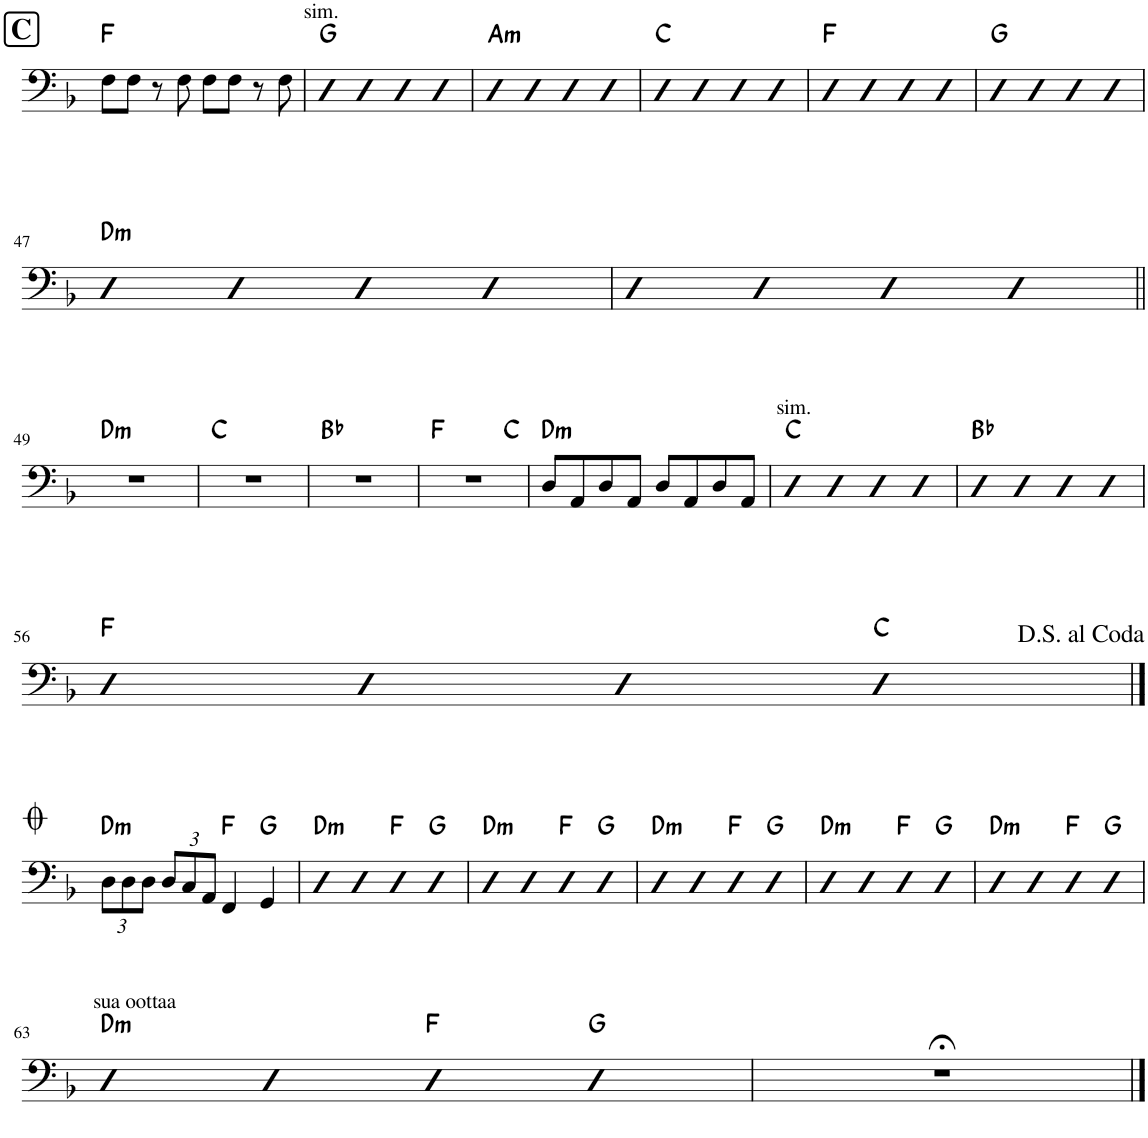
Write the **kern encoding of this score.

**kern	**harte
*part1	*part1
*staff1	*
*I"Akustinen basso	*
*I'Basso	*
!!LO:PB:g=z
*clefF4	*
*Trd7c12	*
*k[b-]	*
!!LO:REH:place=s1:a:B:cj:fs=14:t=C
=41	=41
8F\L	F:maj
8F\J	.
8r	.
8F\	.
8F\L	.
8F\J	.
8r	.
8F\	.
=42	=42
!LO:TX:a:t=sim.	!
4D	G:maj
4D	.
4D	.
4D	.
=43	=43
!	!LO:H:kt=m
4D	A:min
4D	.
4D	.
4D	.
=44	=44
4D	C:maj
4D	.
4D	.
4D	.
=45	=45
4D	F:maj
4D	.
4D	.
4D	.
=46	=46
4D	G:maj
4D	.
4D	.
4D	.
!!LO:LB:g=z
=47	=47
!	!LO:H:kt=m
4D	D:min
4D	.
4D	.
4D	.
=48	=48
4D	.
4D	.
4D	.
4D	.
!!LO:LB:g=z
=49||	=49||
!	!LO:H:kt=m
1r	D:min
=50	=50
1r	C:maj
=51	=51
1r	Bb:maj
=52	=52
*^	*
1r	2.ryy	F:maj
.	4ryy	C:maj
=53	=53	=53
!	!	!LO:H:kt=m
*v	*v	*
8D/L	D:min
8AA/	.
8D/	.
8AA/J	.
8D/L	.
8AA/	.
8D/	.
8AA/J	.
=54	=54
!LO:TX:a:t=sim.	!
4D	C:maj
4D	.
4D	.
4D	.
=55	=55
4D	Bb:maj
4D	.
4D	.
4D	.
!!LO:LB:g=z
=56	=56
4D	F:maj
4D	.
4D	.
4D	C:maj
!!LO:LB:g=z
==57	==57
*Xbrackettup	*
!	!LO:H:kt=m
12D\L	D:min
12D\	.
12D\J	.
12D/L	.
12C/	.
12AA/J	.
4FF/	F:maj
4GG/	G:maj
=58	=58
!	!LO:H:kt=m
4D	D:min
4D	.
4D	F:maj
4D	G:maj
=59	=59
!	!LO:H:kt=m
4D	D:min
4D	.
4D	F:maj
4D	G:maj
=60	=60
!	!LO:H:kt=m
4D	D:min
4D	.
4D	F:maj
4D	G:maj
=61	=61
!	!LO:H:kt=m
4D	D:min
4D	.
4D	F:maj
4D	G:maj
=62	=62
!	!LO:H:kt=m
4D	D:min
4D	.
4D	F:maj
4D	G:maj
!!LO:LB:g=z
=63	=63
!LO:TX:a:t=sua oottaa	!LO:H:kt=m
4D	D:min
4D	.
4D	F:maj
4D	G:maj
=64	=64
1r;<	.
==	==
*-	*-
